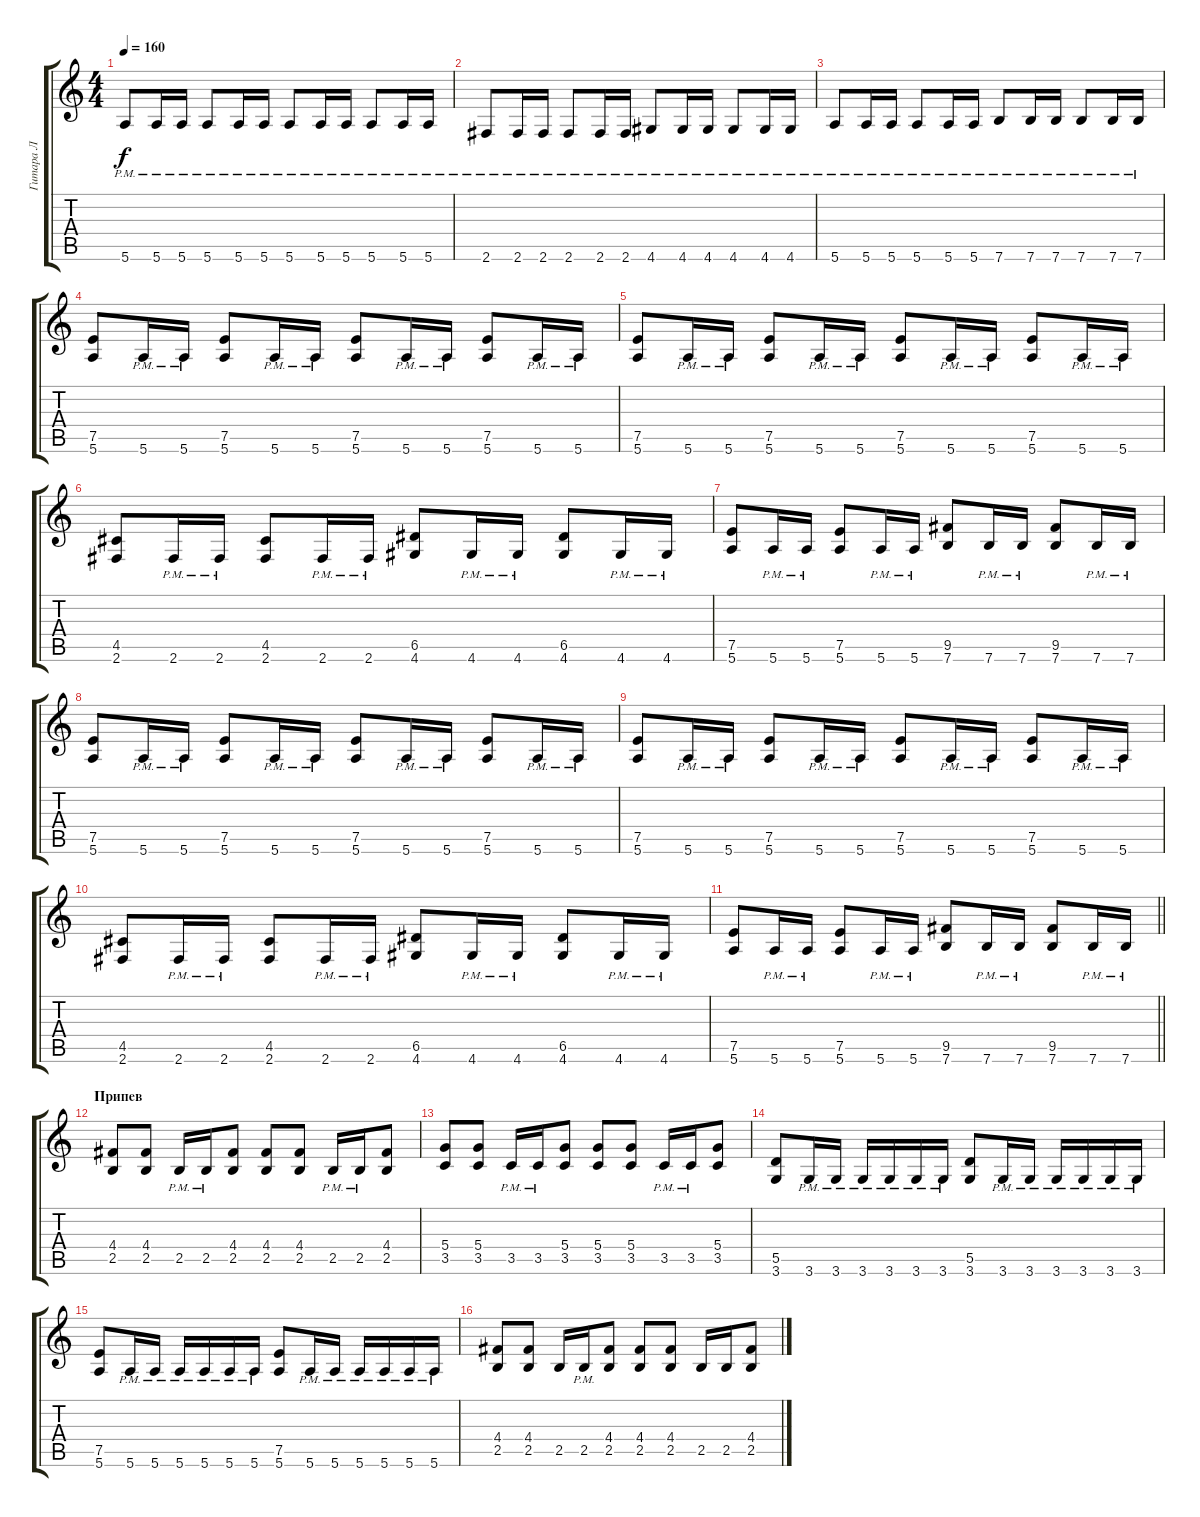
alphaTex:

\track ("Гитара Л" "Гитара Л") {instrument distortionguitar}
\staff {score tabs}
\tuning (E4 B3 G3 D3 A2 E2) {hide}
\ts (4 4)
\tempo 160
\clef g2
\ks c
5.6{pm}.8{dy f} 5.6{pm}.16 5.6{pm}.16 5.6{pm}.8 5.6{pm}.16 5.6{pm}.16 5.6{pm}.8 5.6{pm}.16 5.6{pm}.16 5.6{pm}.8 5.6{pm}.16 5.6{pm}.16 |
2.6{pm}.8 2.6{pm}.16 2.6{pm}.16 2.6{pm}.8 2.6{pm}.16 2.6{pm}.16 4.6{pm}.8 4.6{pm}.16 4.6{pm}.16 4.6{pm}.8 4.6{pm}.16 4.6{pm}.16 |
5.6{pm}.8 5.6{pm}.16 5.6{pm}.16 5.6{pm}.8 5.6{pm}.16 5.6{pm}.16 7.6{pm}.8 7.6{pm}.16 7.6{pm}.16 7.6{pm}.8 7.6{pm}.16 7.6{pm}.16 |
(7.5 5.6).8 5.6{pm}.16 5.6{pm}.16 (7.5 5.6).8 5.6{pm}.16 5.6{pm}.16 (7.5 5.6).8 5.6{pm}.16 5.6{pm}.16 (7.5 5.6).8 5.6{pm}.16 5.6{pm}.16 |
(7.5 5.6).8 5.6{pm}.16 5.6{pm}.16 (7.5 5.6).8 5.6{pm}.16 5.6{pm}.16 (7.5 5.6).8 5.6{pm}.16 5.6{pm}.16 (7.5 5.6).8 5.6{pm}.16 5.6{pm}.16 |
(4.5 2.6).8 2.6{pm}.16 2.6{pm}.16 (4.5 2.6).8 2.6{pm}.16 2.6{pm}.16 (6.5 4.6).8 4.6{pm}.16 4.6{pm}.16 (6.5 4.6).8 4.6{pm}.16 4.6{pm}.16 |
(7.5 5.6).8 5.6{pm}.16 5.6{pm}.16 (7.5 5.6).8 5.6{pm}.16 5.6{pm}.16 (9.5 7.6).8 7.6{pm}.16 7.6{pm}.16 (9.5 7.6).8 7.6{pm}.16 7.6{pm}.16 |
(7.5 5.6).8 5.6{pm}.16 5.6{pm}.16 (7.5 5.6).8 5.6{pm}.16 5.6{pm}.16 (7.5 5.6).8 5.6{pm}.16 5.6{pm}.16 (7.5 5.6).8 5.6{pm}.16 5.6{pm}.16 |
(7.5 5.6).8 5.6{pm}.16 5.6{pm}.16 (7.5 5.6).8 5.6{pm}.16 5.6{pm}.16 (7.5 5.6).8 5.6{pm}.16 5.6{pm}.16 (7.5 5.6).8 5.6{pm}.16 5.6{pm}.16 |
(4.5 2.6).8 2.6{pm}.16 2.6{pm}.16 (4.5 2.6).8 2.6{pm}.16 2.6{pm}.16 (6.5 4.6).8 4.6{pm}.16 4.6{pm}.16 (6.5 4.6).8 4.6{pm}.16 4.6{pm}.16 |
\barLineRight lightlight
(7.5 5.6).8 5.6{pm}.16 5.6{pm}.16 (7.5 5.6).8 5.6{pm}.16 5.6{pm}.16 (9.5 7.6).8 7.6{pm}.16 7.6{pm}.16 (9.5 7.6).8 7.6{pm}.16 7.6{pm}.16 |
\section ("" "Припев")
(4.4 2.5).8 (4.4 2.5).8 2.5{pm}.16 2.5{pm}.16 (4.4 2.5).8 (4.4 2.5).8 (4.4 2.5).8 2.5{pm}.16 2.5{pm}.16 (4.4 2.5).8 |
(5.4 3.5).8 (5.4 3.5).8 3.5{pm}.16 3.5{pm}.16 (5.4 3.5).8 (5.4 3.5).8 (5.4 3.5).8 3.5{pm}.16 3.5{pm}.16 (5.4 3.5).8 |
(5.5 3.6).8 3.6{pm}.16 3.6{pm}.16 3.6{pm}.16 3.6{pm}.16 3.6{pm}.16 3.6{pm}.16 (5.5 3.6).8 3.6{pm}.16 3.6{pm}.16 3.6{pm}.16 3.6{pm}.16 3.6{pm}.16 3.6{pm}.16 |
(7.5 5.6).8 5.6{pm}.16 5.6{pm}.16 5.6{pm}.16 5.6{pm}.16 5.6{pm}.16 5.6{pm}.16 (7.5 5.6).8 5.6{pm}.16 5.6{pm}.16 5.6{pm}.16 5.6{pm}.16 5.6{pm}.16 5.6{pm}.16 |
(4.4 2.5).8 (4.4 2.5).8 2.5.16 2.5{pm}.16 (4.4 2.5).8 (4.4 2.5).8 (4.4 2.5).8 2.5.16 2.5.16 (4.4 2.5).8
